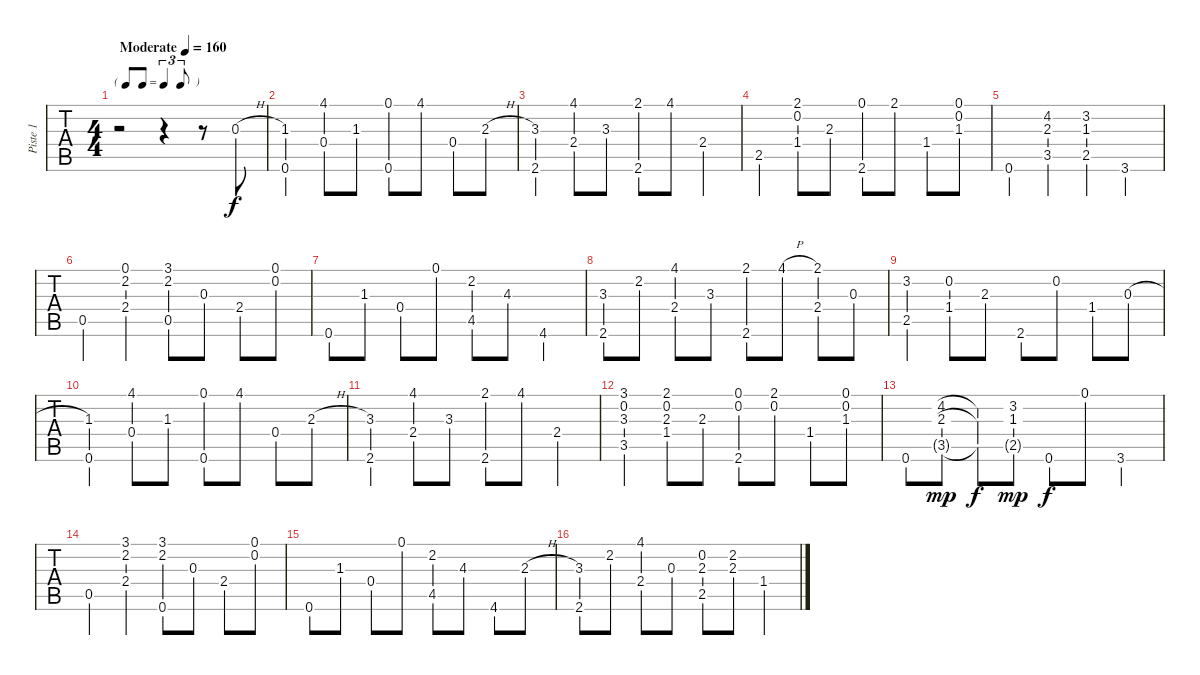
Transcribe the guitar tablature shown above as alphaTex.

\track ("Piste 1" "Piste 1") {instrument acousticguitarsteel}
\staff {tabs}
\tuning (E4 B3 G3 D3 A2 E2) {hide}
\ts (4 4)
\tf triplet8th
\tempo (160 "Moderate")
\clef g2
\ks c
r.2{dy f instrument acousticguitarsteel} r.4 r.8 0.3{h}.8 |
(1.3 0.6).4 (4.1 0.4).8 1.3.8 (0.1 0.6).8 4.1.8 0.4.8 2.3{h}.8 |
(3.3 2.6).4 (4.1 2.4).8 3.3.8 (2.1 2.6).8 4.1.8 2.4.4 |
2.5.4 (2.1 0.2 1.4).8 2.3.8 (0.1 2.6).8 2.1.8 1.4.8 (0.1 0.2 1.3).8 |
0.6.4 (4.2 2.3 3.5).4 (3.2 1.3 2.5).4 3.6.4 |
0.5.4 (0.1 2.2 2.4).4 (3.1 2.2 0.5).8 0.3.8 2.4.8 (0.1 0.2).8 |
0.6.8 1.3.8 0.4.8 0.1.8 (2.2 4.5).8 4.3.8 4.6.4 |
(3.3 2.6).8 2.2.8 (4.1 2.4).8 3.3.8 (2.1 2.6).8 4.1{h}.8 (2.1 2.4).8 0.3.8 |
(3.2 2.5).4 (0.2 1.4).8 2.3.8 2.6.8 0.2.8 1.4.8 0.3{h}.8 |
(1.3 0.6).4 (4.1 0.4).8 1.3.8 (0.1 0.6).8 4.1.8 0.4.8 2.3{h}.8 |
(3.3 2.6).4 (4.1 2.4).8 3.3.8 (2.1 2.6).8 4.1.8 2.4.4 |
(3.1 0.2 3.3 3.5).4 (2.1 0.2 2.3 1.4).8 2.3.8 (0.1 0.2 2.6).8 (2.1 0.2).8 1.4.8 (0.1 0.2 1.3).8 |
0.6.8 (4.2 2.3 3.5{g}).8{dy mp} (4.2{t} 2.3{t} 3.5{t}).8{dy f} (3.2 1.3 2.5{g}).8{dy mp} 0.6.8{dy f} 0.1.8 3.6.4 |
0.5.4 (3.1 2.2 2.4).4 (3.1 2.2 0.6).8 0.3.8 2.4.8 (0.1 0.2).8 |
0.6.8 1.3.8 0.4.8 0.1.8 (2.2 4.5).8 4.3.8 4.6.8 2.3{h}.8 |
(3.3 2.6).8 2.2.8 (4.1 2.4).8 0.3.8 (0.2 2.3 2.5).8 (2.2 2.3).8 1.4.4
